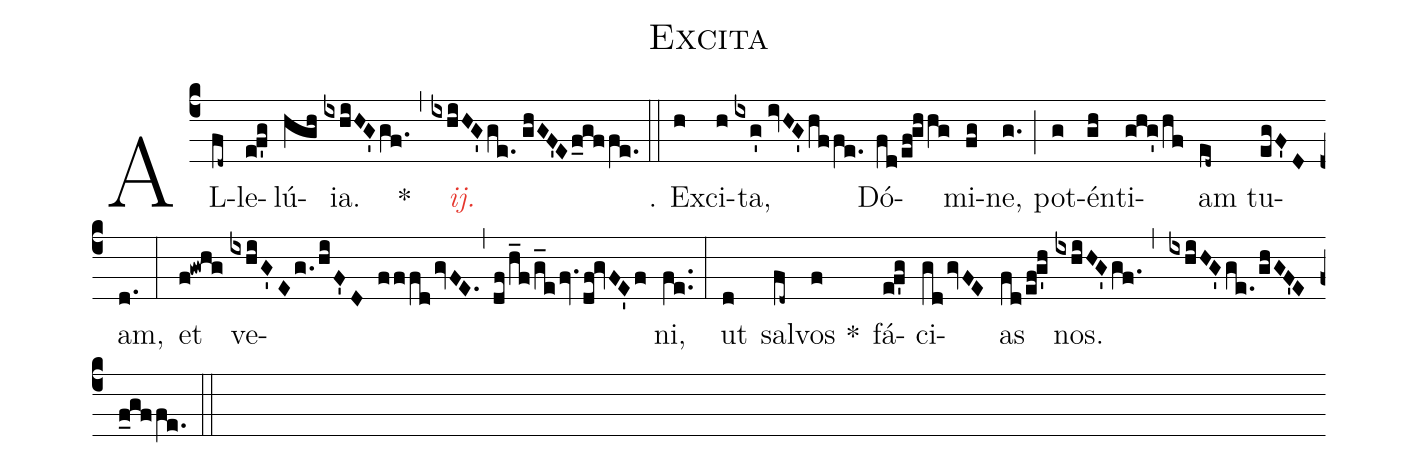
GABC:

name:Excita;
%%
(c4) AL(fd~)le(e!f'g)lú(hgh)ia.(ixhiHG'gf.) *(,) <c><i>ij.</i></c>(ixhiHG'ge.//ghGF'Ef_gffe.) (::)

℣. Ex(h)ci(h)ta,(ixg'//ivHG'hffe.) Dó(fd/ef!ghhg)mi(fg)ne,(g.) (;) pot(g)én(gh)ti(ghg'/hf)am(ed~) tu(egF'D)am,(d.) (:)
et(f!gwhg) ve(ixhiG'Eg./hiF'D fffd/gvFE.,df/h_f/g_e/fv.df!gvFE'f)ni,(fe..) (:)
ut(d) sal(fd~)vos *(f) fá(e!f'g)ci(gd/gvFE)as(fd/ef!g'h) nos.(ixhiHG'gf.,ixhiHG'ge./ghGF'Ef_gffe.) (::)
